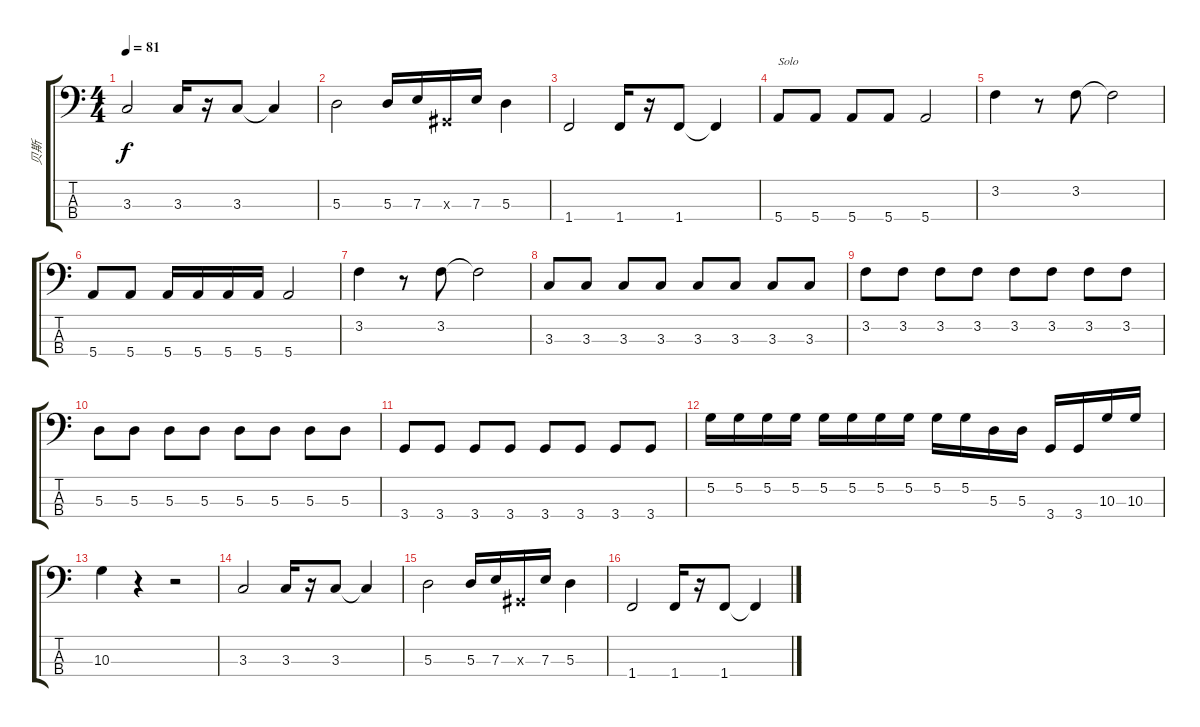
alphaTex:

\track ("贝斯" "贝斯") {instrument electricbassfinger}
\staff {score tabs}
\tuning (G2 D2 A1 E1) {hide}
\ts (4 4)
\tempo 81
\clef f4
\ks c
3.3.2{dy f} 3.3.16 r.16 3.3.8 3.3{t}.4 |
5.3.2 5.3.16 7.3.16 -1.3{x}.16 7.3.16 5.3.4 |
1.4.2 1.4.16 r.16 1.4.8 1.4{t}.4 |
5.4.8{txt "Solo"} 5.4.8 5.4.8 5.4.8 5.4.2 |
3.2.4 r.8 3.2.8 3.2{t}.2 |
5.4.8 5.4.8 5.4.16 5.4.16 5.4.16 5.4.16 5.4.2 |
3.2.4 r.8 3.2.8 3.2{t}.2 |
3.3.8 3.3.8 3.3.8 3.3.8 3.3.8 3.3.8 3.3.8 3.3.8 |
3.2.8 3.2.8 3.2.8 3.2.8 3.2.8 3.2.8 3.2.8 3.2.8 |
5.3.8 5.3.8 5.3.8 5.3.8 5.3.8 5.3.8 5.3.8 5.3.8 |
3.4.8 3.4.8 3.4.8 3.4.8 3.4.8 3.4.8 3.4.8 3.4.8 |
5.2.16 5.2.16 5.2.16 5.2.16 5.2.16 5.2.16 5.2.16 5.2.16 5.2.16 5.2.16 5.3.16 5.3.16 3.4.16 3.4.16 10.3.16 10.3.16 |
10.3.4 r.4 r.2 |
3.3.2 3.3.16 r.16 3.3.8 3.3{t}.4 |
5.3.2 5.3.16 7.3.16 -1.3{x}.16 7.3.16 5.3.4 |
1.4.2 1.4.16 r.16 1.4.8 1.4{t}.4
